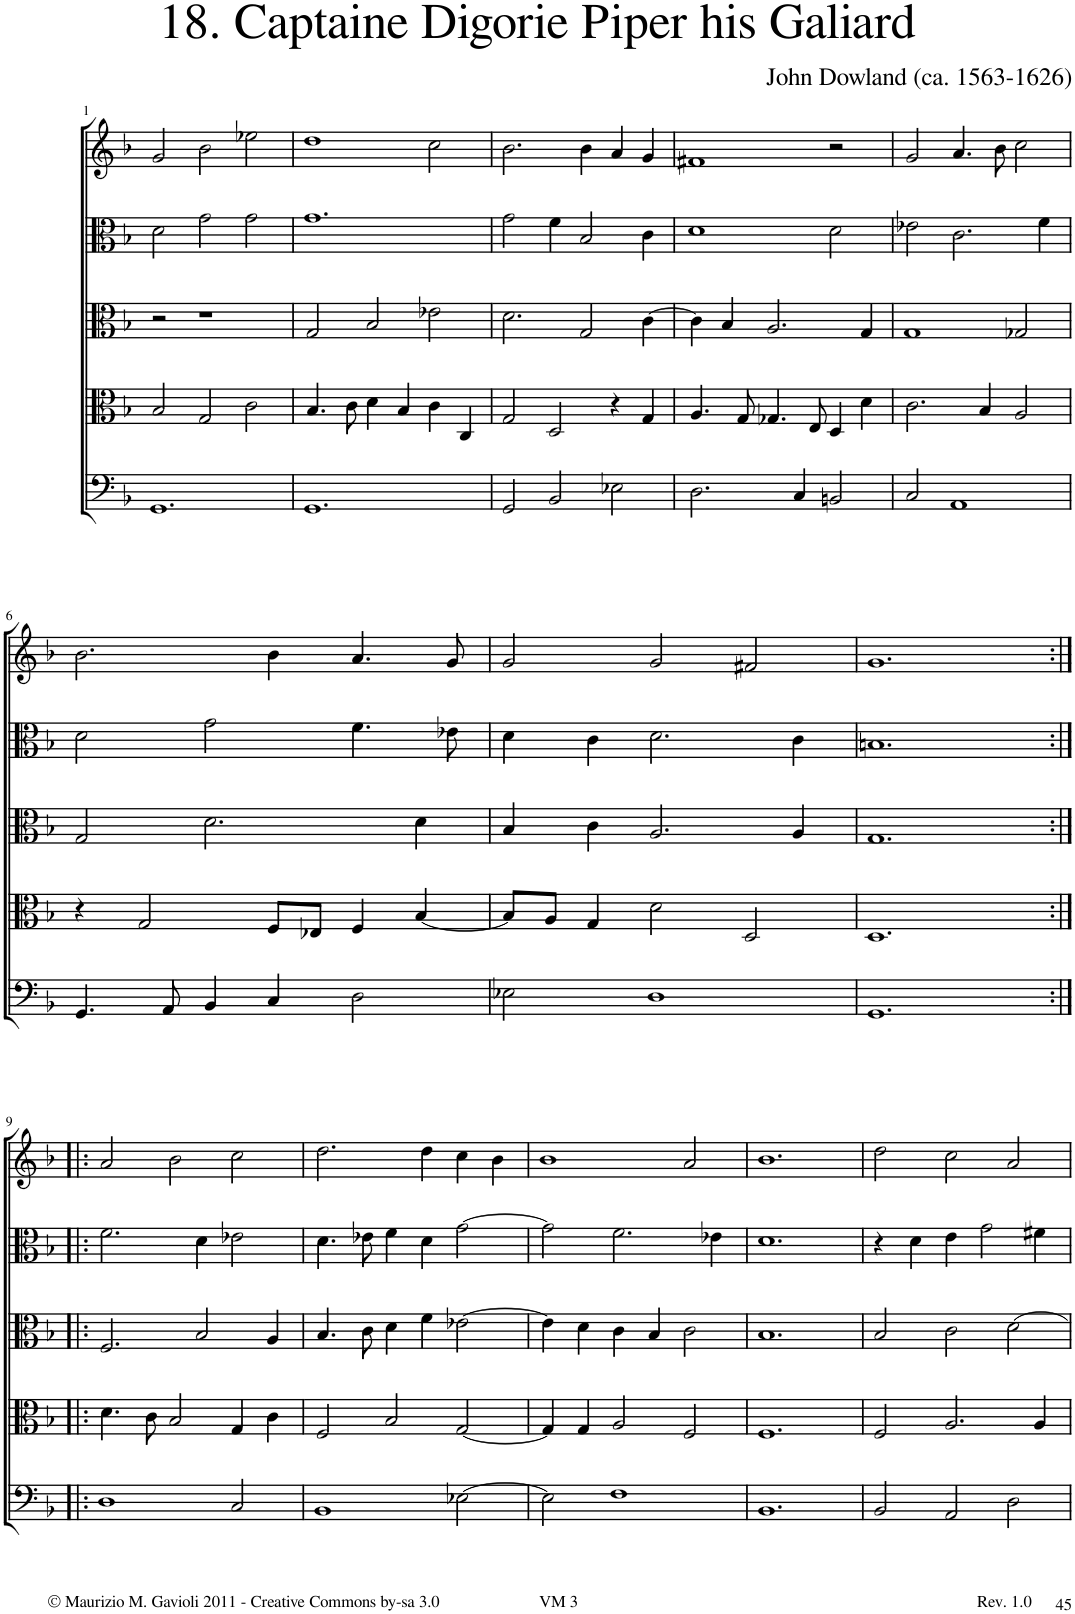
**kern	**kern	**kern	**kern	**kern
*part5	*part4	*part3	*part2	*part1
*staff5	*staff4	*staff3	*staff2	*staff1
*I"Trombone	*I"Trombone	*I"Trombone	*I"C Trumpet	*I"C Trumpet
*I'Trb	*I'Trb	*I'Trb	*I'Tpt	*I'Tpt
!!LO:PB:g=z
*clefF4	*clefC3	*clefC3	*clefC3	*clefG2
*k[b-]	*k[b-]	*k[b-]	*k[b-]	*k[b-]
*M3/2	*M3/2	*M3/2	*M3/2	*M3/2
=1!|:	=1!|:	=1!|:	=1!|:	=1!|:
1.GG	2B-/	2r	2d\	2g/
.	2G/	1r	2g\	2b-\
.	2c\	.	2g\	2ee-X\
=2	=2	=2	=2	=2
1.GG	4.B-/	2G/	1.g	1dd
.	8c\	.	.	.
.	4d\	2B-/	.	.
.	4B-/	.	.	.
.	4c\	2e-X\	.	2cc\
.	4C/	.	.	.
=3	=3	=3	=3	=3
2GG/	2G/	2.d\	2g\	2.b-\
2BB-/	2D/	.	4f\	.
.	.	2G/	2B-/	4b-\
2E-X\	4r	.	.	4a/
.	4G/	[4c\	4c\	4g/
=4	=4	=4	=4	=4
2.D\	4.A/	4c\]	1d	1f#X
.	.	4B-/	.	.
.	8G/	.	.	.
.	4.G-X/	2.A/	.	.
4C/	.	.	.	.
.	8E/	.	.	.
2BBn/	4D/	.	2d\	2r
.	4d\	4G/	.	.
=5	=5	=5	=5	=5
2C/	2.c\	1G	2e-X\	2g/
1AA	.	.	2.c\	4.a/
.	4B-/	.	.	.
.	.	.	.	8b-\
.	2A/	2G-X/	.	2cc\
.	.	.	4f\	.
!!LO:LB:g=z
=6	=6	=6	=6	=6
4.GG/	4r	2G/	2d\	2.b-\
.	2G/	.	.	.
8AA/	.	.	.	.
4BB-/	.	2.d\	2g\	.
4C/	8F/L	.	.	4b-\
.	8E-X/J	.	.	.
2D\	4F/	.	4.f\	4.a/
.	[4B-/	4d\	.	.
.	.	.	8e-X\	8g/
=7	=7	=7	=7	=7
2E-X\	8B-/L]	4B-/	4d\	2g/
.	8A/J	.	.	.
.	4G/	4c\	4c\	.
1D	2d\	2.A/	2.d\	2g/
.	2D/	.	.	2f#X/
.	.	4A/	4c\	.
=8	=8	=8	=8	=8
1.GG	1.D	1.G	1.Bn	1.g
!!LO:LB:g=z
=9:|!|:	=9:|!|:	=9:|!|:	=9:|!|:	=9:|!|:
1D	4.d\	2.F/	2.f\	2a/
.	8c\	.	.	.
.	2B-/	.	.	2b-\
.	.	2B-/	4d\	.
2C/	4G/	.	2e-X\	2cc\
.	4c\	4A/	.	.
=10	=10	=10	=10	=10
1BB-	2F/	4.B-/	4.d\	2.dd\
.	.	8c\	8e-X\	.
.	2B-/	4d\	4f\	.
.	.	4f\	4d\	4dd\
[2E-X\	[2G/	[2e-X\	[2g\	4cc\
.	.	.	.	4b-\
=11	=11	=11	=11	=11
2E-\]	4G/]	4e-\]	2g\]	1b-
.	4G/	4d\	.	.
1F	2A/	4c\	2.f\	.
.	.	4B-/	.	.
.	2F/	2c\	.	2a/
.	.	.	4e-X\	.
=12	=12	=12	=12	=12
1.BB-	1.F	1.B-	1.d	1.b-
=13	=13	=13	=13	=13
2BB-/	2F/	2B-/	4r	2dd\
.	.	.	4d\	.
2AA/	2.A/	2c\	4e\	2cc\
.	.	.	2g\	.
2D\	.	[2d\	.	2a/
.	4A/	.	4f#X\	.
=	=	=	=	=
*-	*-	*-	*-	*-
